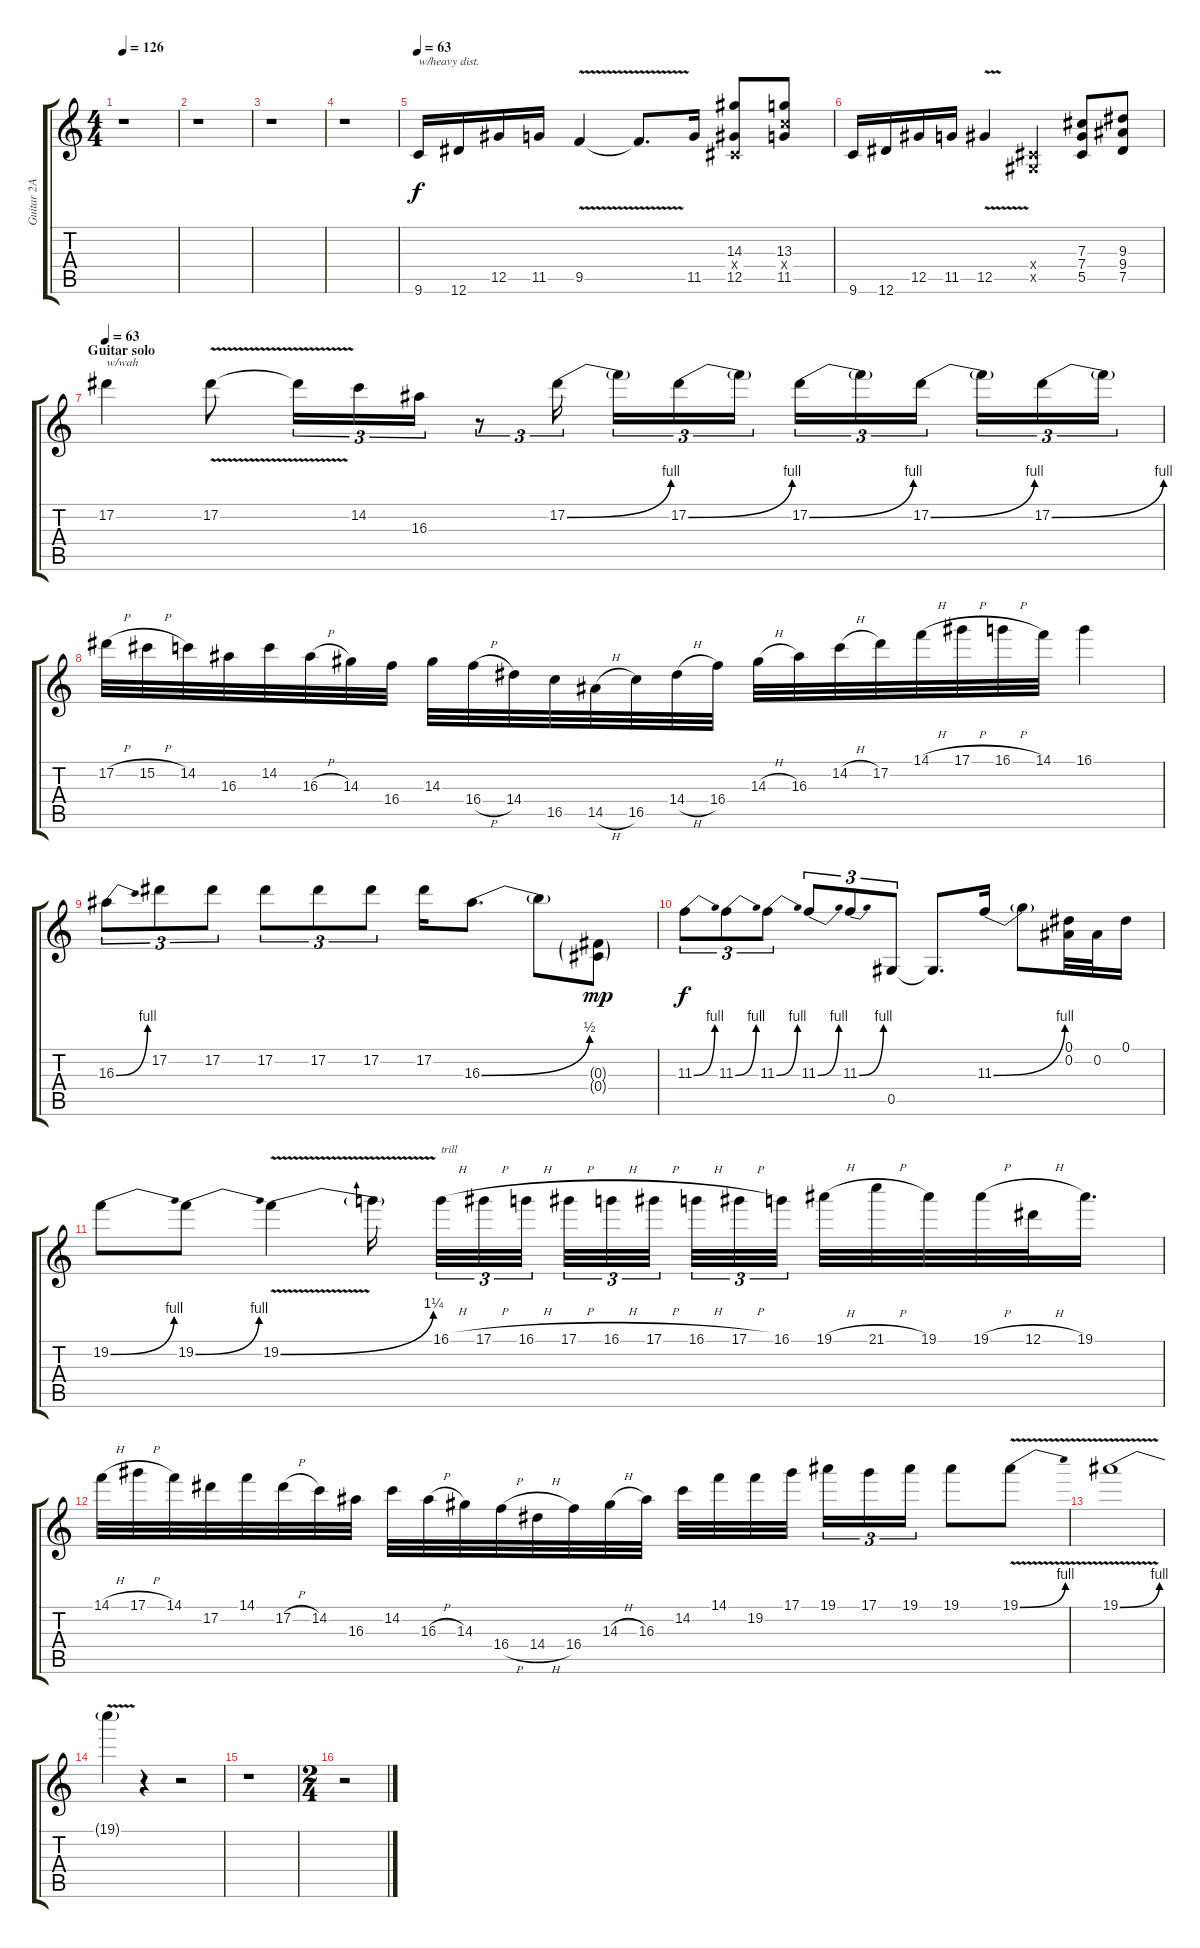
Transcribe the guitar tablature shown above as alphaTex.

\track ("Guitar 2A" "Guitar 2A") {instrument distortionguitar}
\staff {score tabs}
\tuning (Eb4 Bb3 Gb3 Db3 Ab2 Eb2) {hide}
\ts (4 4)
\tempo 126
\clef g2
\ks c
r.1{dy f} |
r.1 |
r.1 |
r.1 |
\tempo 63
9.6.16{txt "w/heavy dist." volume 15 instrument distortionguitar} 12.6.16 12.5.16 11.5.16 9.5{v}.4 9.5{t}.8{d} 11.5.16 (14.3 0.4{x} 12.5).8 (13.3 11.4{x} 11.5).8 |
9.6.16 12.6.16 12.5.16 11.5.16 12.5{v}.4 (0.4{x} 0.5{x}).4 (7.3 7.4 5.5).8 (9.3 9.4 7.5).8 |
\section ("" "Guitar solo")
\tempo 63
17.2.4{txt "w/wah" volume 15 instrument distortionguitar} 17.2{v}.8 17.2{t}.16{tu (3 2)} 14.2.16{tu (3 2)} 16.3.16{tu (3 2)} r.8{tu (3 2)} 17.2{be (bend 0 0 60 4)}.16{tu (3 2)} 17.2{t}.16{tu (3 2)} 17.2{be (bend 0 0 60 4)}.16{tu (3 2)} 17.2{t}.16{tu (3 2)} 17.2{be (bend 0 0 60 4)}.16{tu (3 2)} 17.2{t}.16{tu (3 2)} 17.2{be (bend 0 0 60 4)}.16{tu (3 2)} 17.2{t}.16{tu (3 2)} 17.2{be (bend 0 0 60 4)}.16{tu (3 2)} 17.2{t}.16{tu (3 2)} |
17.2{h}.32 15.2{h}.32 14.2.32 16.3.32 14.2.32 16.3{h}.32 14.3.32 16.4.32 14.3.32 16.4{h}.32 14.4.32 16.5.32 14.5{h}.32 16.5.32 14.4{h}.32 16.4.32 14.3{h}.32 16.3.32 14.2{h}.32 17.2.32 14.1{h}.32 17.1{h}.32 16.1{h}.32 14.1.32 16.1.4 |
16.3{be (bend 0 0 60 4)}.8{tu (3 2)} 17.2.8{tu (3 2)} 17.2.8{tu (3 2)} 17.2.8{tu (3 2)} 17.2.8{tu (3 2)} 17.2.8{tu (3 2)} 17.2.16 16.3{be (bend 0 0 60 2)}.8{d} 16.3{t}.8 (0.3{g} 0.4{g}).8{dy mp} |
11.3{be (bend 0 0 60 4)}.8{tu (3 2) dy f} 11.3{be (bend 0 0 60 4)}.8{tu (3 2)} 11.3{be (bend 0 0 60 4)}.8{tu (3 2)} 11.3{be (bend 0 0 60 4)}.8{tu (3 2)} 11.3{be (bend 0 0 60 4)}.8{tu (3 2)} 0.5.8{tu (3 2)} 0.5{t}.8{d} 11.3{be (bend 0 0 60 4)}.16 11.3{t}.8 (0.1 0.2).32 0.2.32 0.1.16 |
19.2{be (bend 0 0 60 4)}.8 19.2{be (bend 0 0 60 4)}.8 19.2{be (bend 0 0 60 5) v}.4 19.2{t}.16 16.1{h}.32{tu (3 2) txt "trill"} 17.1{h}.32{tu (3 2)} 16.1{h}.32{tu (3 2)} 17.1{h}.32{tu (3 2)} 16.1{h}.32{tu (3 2)} 17.1{h}.32{tu (3 2)} 16.1{h}.32{tu (3 2)} 17.1{h}.32{tu (3 2)} 16.1.32{tu (3 2)} 19.1{h}.32 21.1{h}.32 19.1.32 19.1{h}.32 12.1{h}.32 19.1.16{d} |
14.1{h}.32 17.1{h}.32 14.1.32 17.2.32 14.1.32 17.2{h}.32 14.2.32 16.3.32 14.2.32 16.3{h}.32 14.3.32 16.4{h}.32 14.4{h}.32 16.4.32 14.3{h}.32 16.3.32 14.2.32 14.1.32 19.2.32 17.1.32 19.1.16{tu (3 2)} 17.1.16{tu (3 2)} 19.1.16{tu (3 2)} 19.1.8 19.1{be (bend 0 0 60 4) v}.8 |
19.1{be (bend 0 0 60 4) v}.1 |
19.1{t}.4 r.4 r.2 |
r.1 |
\ts (2 4)
r.2
